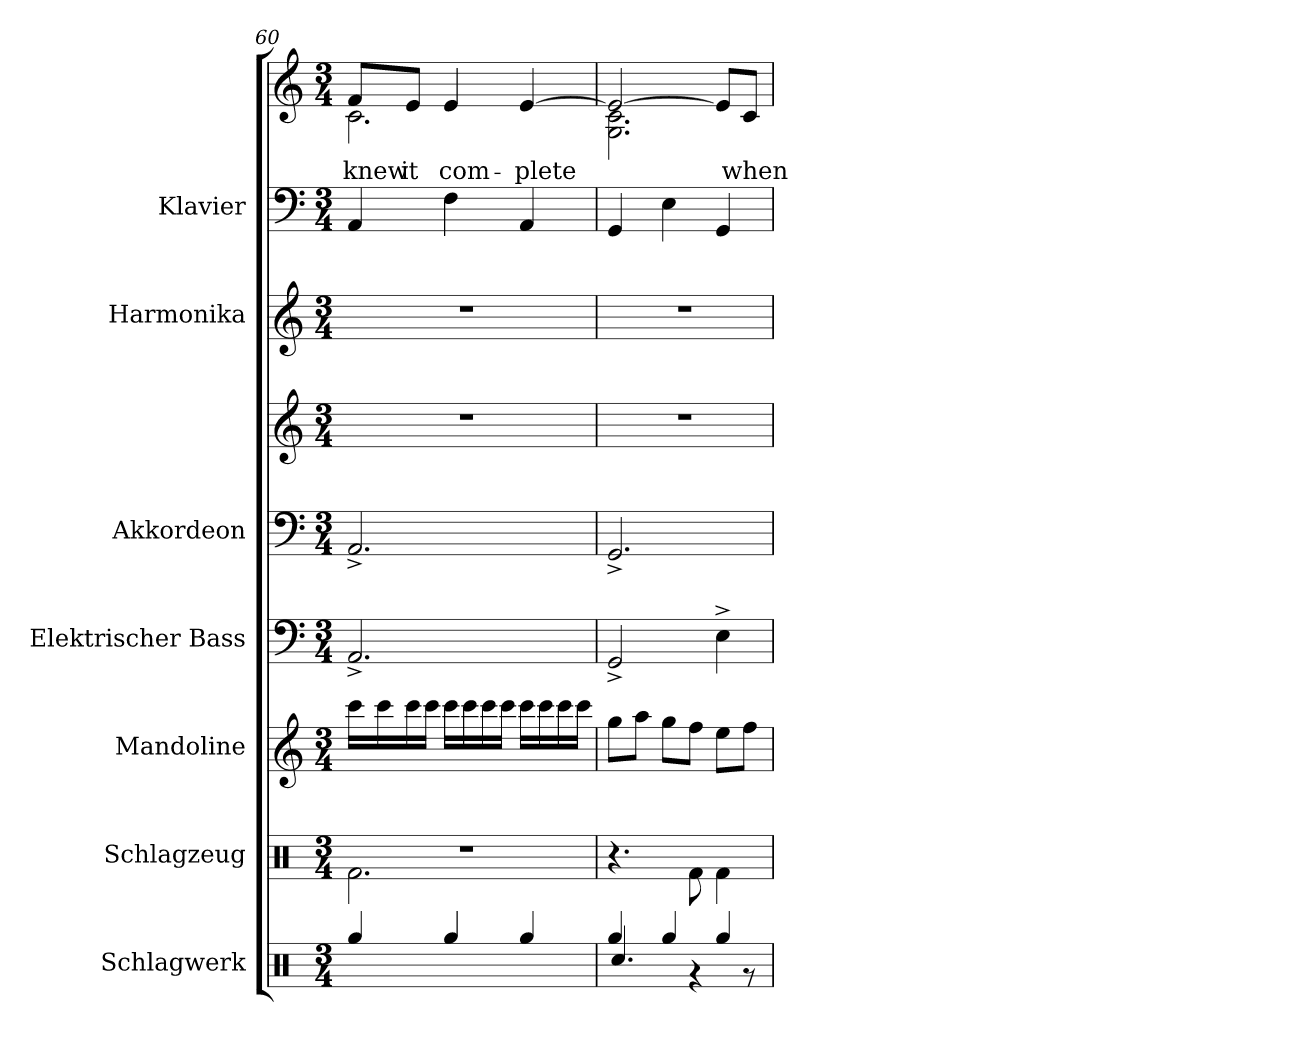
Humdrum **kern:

**kern	**kern	**kern	**kern	**kern	**kern	**kern	**kern	**kern	**text
*part7	*part6	*part5	*part4	*part3	*part3	*part2	*part1	*part1	*part1
*staff9	*staff8	*staff7	*staff6	*staff5	*staff4	*staff3	*staff2	*staff1	*staff1
*I"Schlagwerk	*I"Schlagzeug	*I"Mandoline	*I"Elektrischer Bass	*I"Akkordeon	*	*I"Harmonika	*I"Klavier	*	*
*I'Schlw.	*I'Schlgz.	*I'Mand.	*I'E-B.	*I'Akk.	*	*	*I'Klav.	*	*
*clefX	*clefX	*clefG2	*clefF4	*clefF4	*clefG2	*clefG2	*clefF4	*clefG2	*
*	*	*	*ITrd7c12	*	*	*	*	*	*
*k[]	*k[]	*k[]	*k[]	*k[]	*k[]	*k[]	*k[]	*k[]	*
*M3/4	*M3/4	*M3/4	*M3/4	*M3/4	*M3/4	*M3/4	*M3/4	*M3/4	*
=60	=60	=60	=60	=60	=60	=60	=60	=60	=60
*	*^	*	*	*	*	*	*	*	*
!	!	!	!	!	!	!	!	!	!	!LO:LY:b
*	*	*	*	*	*	*	*	*	*^	*
4Rgg/	2.r	2.Rf\	16ccc\LL	2.AAA^/	2.AA^/	2.r	2.r	4AA/	8f/L	2.c\	knew
.	.	.	16ccc\	.	.	.	.	.	.	.	.
!	!	!	!	!	!	!	!	!	!	!	!LO:LY:b
.	.	.	16ccc\	.	.	.	.	.	8e/J	.	it
.	.	.	16ccc\JJ	.	.	.	.	.	.	.	.
!	!	!	!	!	!	!	!	!	!	!	!LO:LY:b
4Rgg/	.	.	16ccc\LL	.	.	.	.	4F\	4e/	.	com-
.	.	.	16ccc\	.	.	.	.	.	.	.	.
.	.	.	16ccc\	.	.	.	.	.	.	.	.
.	.	.	16ccc\JJ	.	.	.	.	.	.	.	.
!	!	!	!	!	!	!	!	!	!	!	!LO:LY:b
4Rgg/	.	.	16ccc\LL	.	.	.	.	4AA/	[4e/	.	-plete
.	.	.	16ccc\	.	.	.	.	.	.	.	.
.	.	.	16ccc\	.	.	.	.	.	.	.	.
.	.	.	16ccc\JJ	.	.	.	.	.	.	.	.
*	*v	*v	*	*	*	*	*	*	*	*	*
!!LO:PB:g=z	!!
=61	=61	=61	=61	=61	=61	=61	=61	=61	=61	=61
*^	*	*	*	*	*	*	*	*	*	*
4Rgg/	4.Rcc/	4.r	8gg\L	2GGG^/	2.GG^/	2.r	2.r	4GG/	2e/_	2.G\ 2.c\	.
.	.	.	8aa\J	.	.	.	.	.	.	.	.
4Rgg/	.	.	8gg\L	.	.	.	.	4E\	.	.	.
.	4r	8Rf\	8ff\J	.	.	.	.	.	.	.	.
4Rgg/	.	4Rf\	8ee\L	4EE^\	.	.	.	4GG/	8e/L]	.	.
!	!	!	!	!	!	!	!	!	!	!	!LO:LY:b
.	8r	.	8ff\J	.	.	.	.	.	8c/J	.	when
*v	*v	*	*	*	*	*	*	*	*v	*v	*
=	=	=	=	=	=	=	=	=	=
*-	*-	*-	*-	*-	*-	*-	*-	*-	*-
